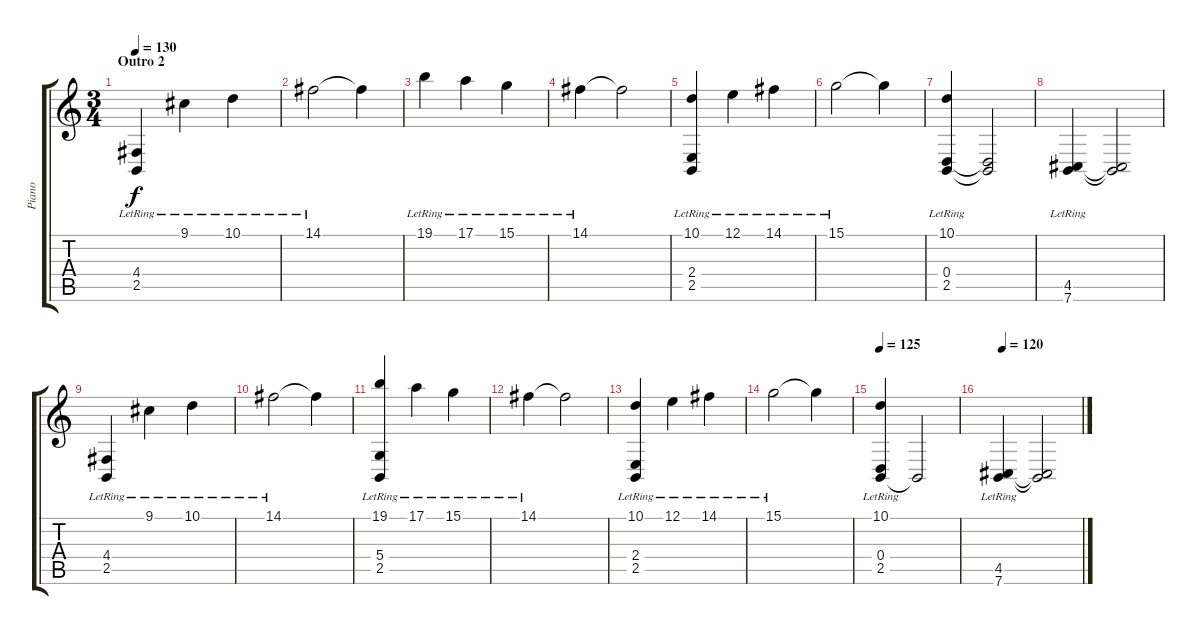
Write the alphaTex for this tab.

\track ("Piano" "Piano") {instrument acousticgrandpiano}
\staff {score tabs}
\tuning (E4 B3 G3 D3 A2 E2) {hide}
\ts (3 4)
\section ("" "Outro 2")
\tempo 120
\tempo 130
\clef g2
\ks c
(4.4{lr} 2.5{lr}).4{dy f} 9.1{lr}.4 10.1{lr}.4 |
14.1{lr}.2 14.1{t}.4 |
19.1{lr}.4 17.1{lr}.4 15.1{lr}.4 |
14.1{lr}.4 14.1{t}.2 |
(10.1{lr} 2.4{lr} 2.5{lr}).4 12.1{lr}.4 14.1{lr}.4 |
15.1{lr}.2 15.1{t}.4 |
(10.1{lr} 0.4{lr} 2.5{lr}).4 (0.4{t} 2.5{t}).2 |
(4.5{lr} 7.6{lr}).4 (4.5{t} 7.6{t}).2 |
(4.4{lr} 2.5{lr}).4 9.1{lr}.4 10.1{lr}.4 |
14.1{lr}.2 14.1{t}.4 |
(19.1{lr} 5.4{lr} 2.5{lr}).4 17.1{lr}.4 15.1{lr}.4 |
14.1{lr}.4 14.1{t}.2 |
(10.1{lr} 2.4{lr} 2.5{lr}).4 12.1{lr}.4 14.1{lr}.4 |
15.1{lr}.2 15.1{t}.4 |
\tempo 125
(10.1{lr} 0.4{lr} 2.5{lr}).4 2.5{t}.2 |
\tempo 120
(4.5{lr} 7.6{lr}).4 (4.5{t} 7.6{t}).2
